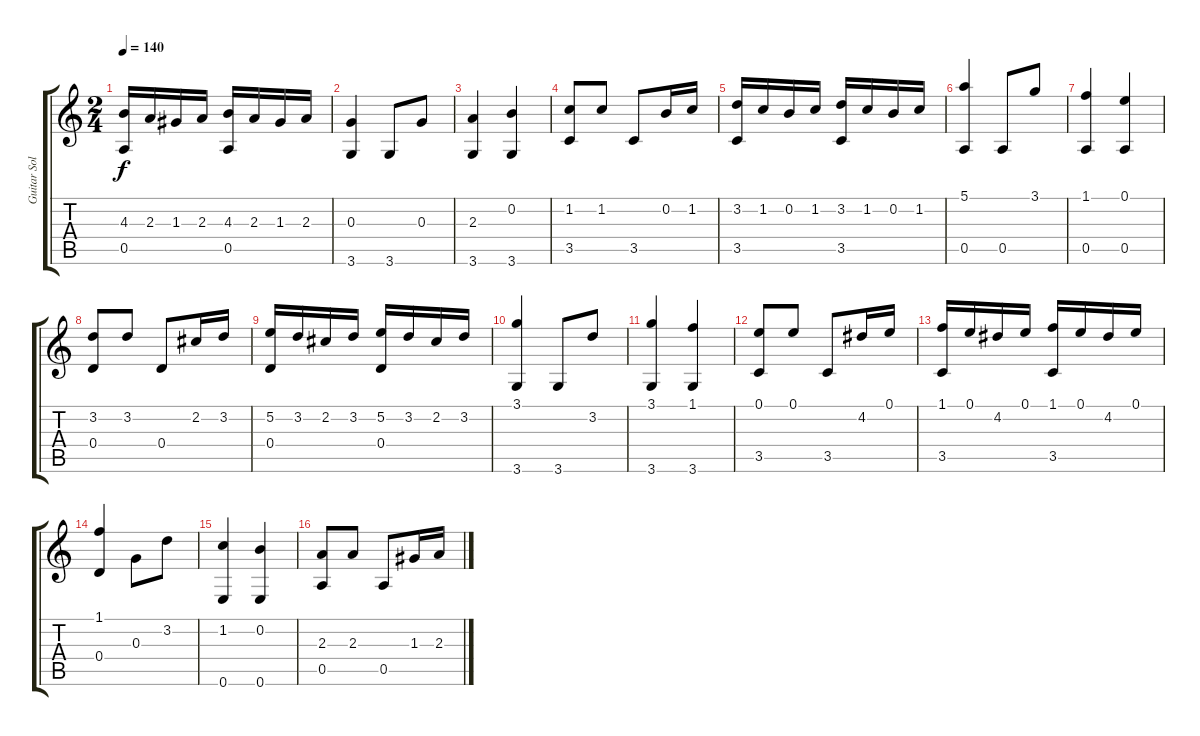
\track ("Guitar Solo" "Guitar Sol") {instrument acousticguitarnylon}
\staff {score tabs}
\tuning (E4 B3 G3 D3 A2 E2) {hide}
\ts (2 4)
\tempo 140
\clef g2
\ks c
(4.3 0.5).16{dy f} 2.3.16 1.3.16 2.3.16 (4.3 0.5).16 2.3.16 1.3.16 2.3.16 |
(0.3 3.6).4 3.6.8 0.3.8 |
(2.3 3.6).4 (0.2 3.6).4 |
(1.2 3.5).8 1.2.8 3.5.8 0.2.16 1.2.16 |
(3.2 3.5).16 1.2.16 0.2.16 1.2.16 (3.2 3.5).16 1.2.16 0.2.16 1.2.16 |
(5.1 0.5).4 0.5.8 3.1.8 |
(1.1 0.5).4 (0.1 0.5).4 |
(3.2 0.4).8 3.2.8 0.4.8 2.2.16 3.2.16 |
(5.2 0.4).16 3.2.16 2.2.16 3.2.16 (5.2 0.4).16 3.2.16 2.2.16 3.2.16 |
(3.1 3.6).4 3.6.8 3.2.8 |
(3.1 3.6).4 (1.1 3.6).4 |
(0.1 3.5).8 0.1.8 3.5.8 4.2.16 0.1.16 |
(1.1 3.5).16 0.1.16 4.2.16 0.1.16 (1.1 3.5).16 0.1.16 4.2.16 0.1.16 |
(1.1 0.4).4 0.3.8 3.2.8 |
(1.2 0.6).4 (0.2 0.6).4 |
(2.3 0.5).8 2.3.8 0.5.8 1.3.16 2.3.16
